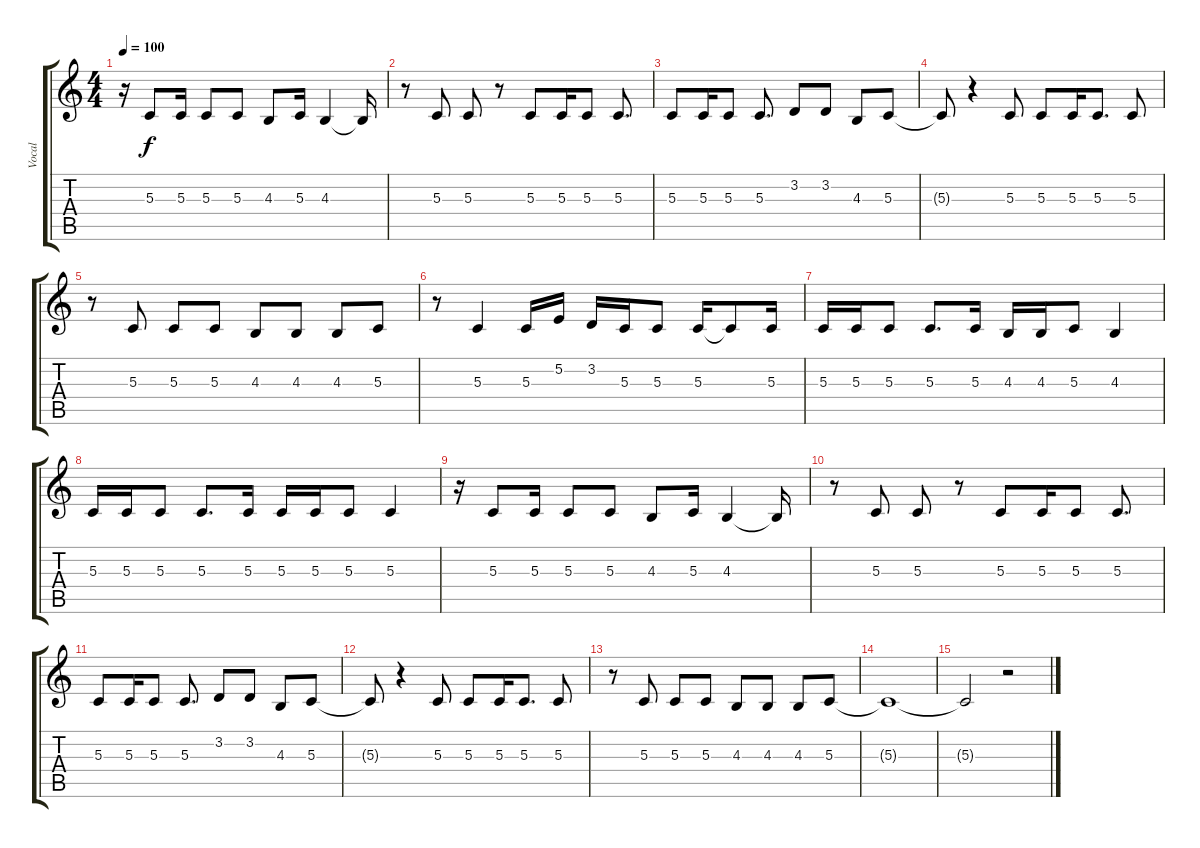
\track ("Vocal" "Vocal") {instrument bassoon}
\staff {score tabs}
\tuning (E4 B3 G3 D3 A2 E2) {hide}
\ts (4 4)
\tempo 100
\clef g2
\ks c
r.16{dy f} 5.3.8 5.3.16 5.3.8 5.3.8 4.3.8 5.3.16 4.3.4 4.3{t}.16 |
r.8 5.3.8 5.3.8 r.8 5.3.8 5.3.16 5.3.8 5.3.8{d} |
5.3.8 5.3.16 5.3.8 5.3.8{d} 3.2.8 3.2.8 4.3.8 5.3.8 |
5.3{t}.8 r.4 5.3.8 5.3.8 5.3.16 5.3.8{d} 5.3.8 |
r.8 5.3.8 5.3.8 5.3.8 4.3.8 4.3.8 4.3.8 5.3.8 |
r.8 5.3.4 5.3.16 5.2.16 3.2.16 5.3.16 5.3.8 5.3.16 5.3{t}.8 5.3.16 |
5.3.16 5.3.16 5.3.8 5.3.8{d} 5.3.16 4.3.16 4.3.16 5.3.8 4.3.4 |
5.3.16 5.3.16 5.3.8 5.3.8{d} 5.3.16 5.3.16 5.3.16 5.3.8 5.3.4 |
r.16 5.3.8 5.3.16 5.3.8 5.3.8 4.3.8 5.3.16 4.3.4 4.3{t}.16 |
r.8 5.3.8 5.3.8 r.8 5.3.8 5.3.16 5.3.8 5.3.8{d} |
5.3.8 5.3.16 5.3.8 5.3.8{d} 3.2.8 3.2.8 4.3.8 5.3.8 |
5.3{t}.8 r.4 5.3.8 5.3.8 5.3.16 5.3.8{d} 5.3.8 |
r.8 5.3.8 5.3.8 5.3.8 4.3.8 4.3.8 4.3.8 5.3.8 |
5.3{t}.1 |
5.3{t}.2 r.2
